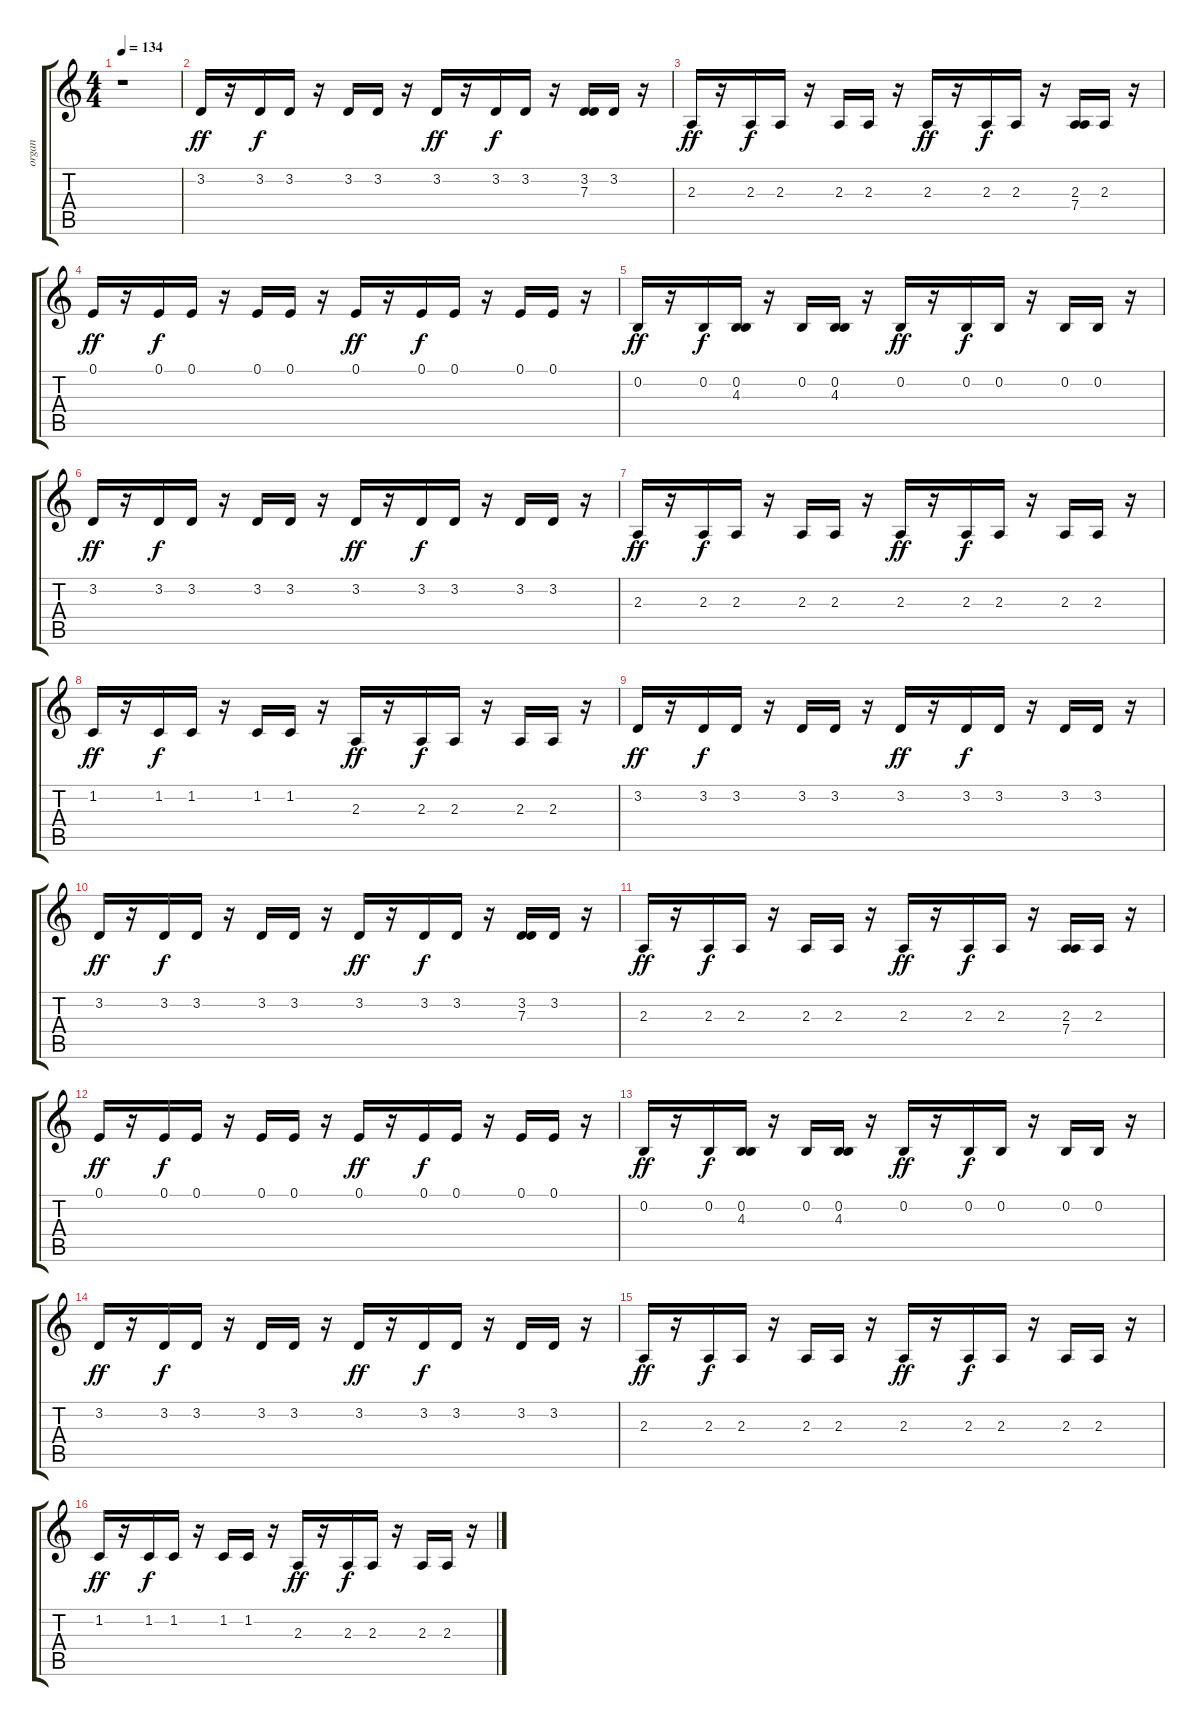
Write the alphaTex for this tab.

\track ("organ" "organ") {instrument percussiveorgan}
\staff {score tabs}
\tuning (E4 B3 G3 D3 A2 E2) {hide}
\ts (4 4)
\tempo 134
\clef g2
\ks c
r.1{dy ff instrument percussiveorgan} |
3.2.16 r.16 3.2.16{dy f} 3.2.16 r.16 3.2.16 3.2.16 r.16 3.2.16{dy ff} r.16 3.2.16{dy f} 3.2.16 r.16 (3.2 7.3).16 3.2.16 r.16 |
2.3.16{dy ff} r.16 2.3.16{dy f} 2.3.16 r.16 2.3.16 2.3.16 r.16 2.3.16{dy ff} r.16 2.3.16{dy f} 2.3.16 r.16 (2.3 7.4).16 2.3.16 r.16 |
0.1.16{dy ff} r.16 0.1.16{dy f} 0.1.16 r.16 0.1.16 0.1.16 r.16 0.1.16{dy ff} r.16 0.1.16{dy f} 0.1.16 r.16 0.1.16 0.1.16 r.16 |
0.2.16{dy ff} r.16 0.2.16{dy f} (0.2 4.3).16 r.16 0.2.16 (0.2 4.3).16 r.16 0.2.16{dy ff} r.16 0.2.16{dy f} 0.2.16 r.16 0.2.16 0.2.16 r.16 |
3.2.16{dy ff} r.16 3.2.16{dy f} 3.2.16 r.16 3.2.16 3.2.16 r.16 3.2.16{dy ff} r.16 3.2.16{dy f} 3.2.16 r.16 3.2.16 3.2.16 r.16 |
2.3.16{dy ff} r.16 2.3.16{dy f} 2.3.16 r.16 2.3.16 2.3.16 r.16 2.3.16{dy ff} r.16 2.3.16{dy f} 2.3.16 r.16 2.3.16 2.3.16 r.16 |
1.2.16{dy ff} r.16 1.2.16{dy f} 1.2.16 r.16 1.2.16 1.2.16 r.16 2.3.16{dy ff} r.16 2.3.16{dy f} 2.3.16 r.16 2.3.16 2.3.16 r.16 |
3.2.16{dy ff} r.16 3.2.16{dy f} 3.2.16 r.16 3.2.16 3.2.16 r.16 3.2.16{dy ff} r.16 3.2.16{dy f} 3.2.16 r.16 3.2.16 3.2.16 r.16 |
3.2.16{dy ff} r.16 3.2.16{dy f} 3.2.16 r.16 3.2.16 3.2.16 r.16 3.2.16{dy ff} r.16 3.2.16{dy f} 3.2.16 r.16 (3.2 7.3).16 3.2.16 r.16 |
2.3.16{dy ff} r.16 2.3.16{dy f} 2.3.16 r.16 2.3.16 2.3.16 r.16 2.3.16{dy ff} r.16 2.3.16{dy f} 2.3.16 r.16 (2.3 7.4).16 2.3.16 r.16 |
0.1.16{dy ff} r.16 0.1.16{dy f} 0.1.16 r.16 0.1.16 0.1.16 r.16 0.1.16{dy ff} r.16 0.1.16{dy f} 0.1.16 r.16 0.1.16 0.1.16 r.16 |
0.2.16{dy ff} r.16 0.2.16{dy f} (0.2 4.3).16 r.16 0.2.16 (0.2 4.3).16 r.16 0.2.16{dy ff} r.16 0.2.16{dy f} 0.2.16 r.16 0.2.16 0.2.16 r.16 |
3.2.16{dy ff} r.16 3.2.16{dy f} 3.2.16 r.16 3.2.16 3.2.16 r.16 3.2.16{dy ff} r.16 3.2.16{dy f} 3.2.16 r.16 3.2.16 3.2.16 r.16 |
2.3.16{dy ff} r.16 2.3.16{dy f} 2.3.16 r.16 2.3.16 2.3.16 r.16 2.3.16{dy ff} r.16 2.3.16{dy f} 2.3.16 r.16 2.3.16 2.3.16 r.16 |
1.2.16{dy ff} r.16 1.2.16{dy f} 1.2.16 r.16 1.2.16 1.2.16 r.16 2.3.16{dy ff} r.16 2.3.16{dy f} 2.3.16 r.16 2.3.16 2.3.16 r.16
